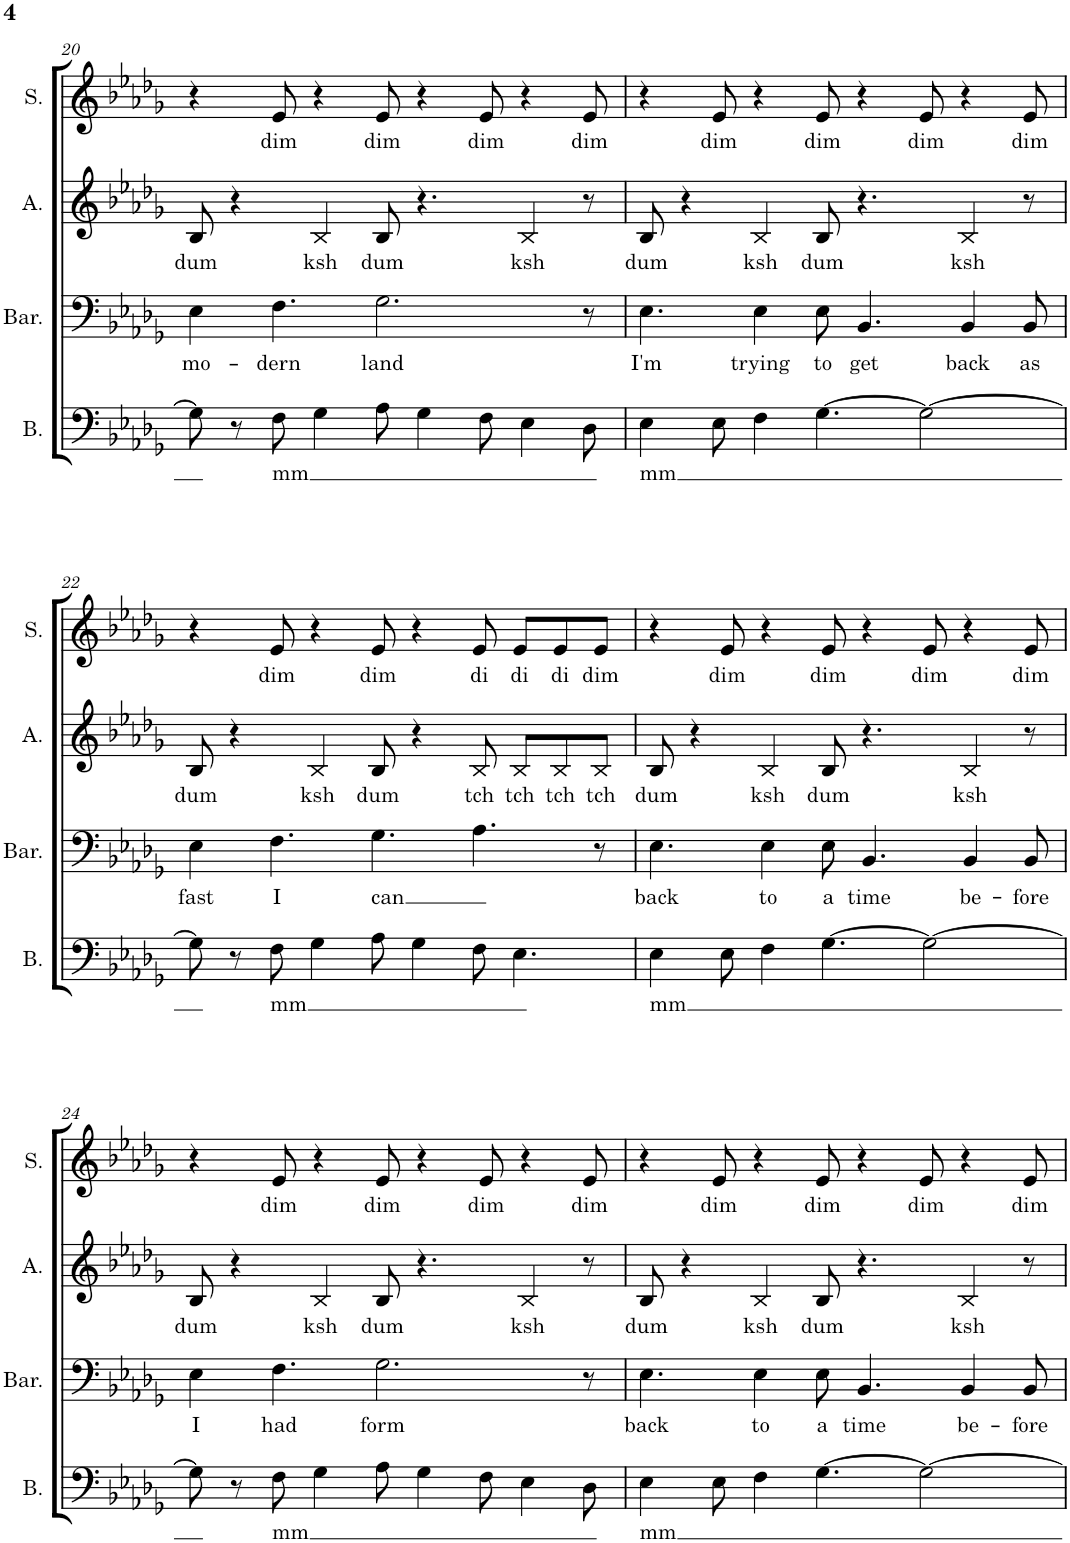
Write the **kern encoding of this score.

**kern	**text	**kern	**text	**kern	**text	**kern	**text
*part4	*part4	*part3	*part3	*part2	*part2	*part1	*part1
*staff4	*staff4	*staff3	*staff3	*staff2	*staff2	*staff1	*staff1
*I"Bass	*	*I"Baritone	*	*I"Alto	*	*I"Soprano	*
*I'B.	*	*I'Bar.	*	*I'A.	*	*I'S.	*
!!LO:PB:g=z
*clefF4	*	*clefF4	*	*clefG2	*	*clefG2	*
*k[b-e-a-d-g-]	*	*k[b-e-a-d-g-]	*	*k[b-e-a-d-g-]	*	*k[b-e-a-d-g-]	*
*M12/8	*	*M12/8	*	*M12/8	*	*M12/8	*
=20	=20	=20	=20	=20	=20	=20	=20
!	!	!	!LO:LY:b	!	!LO:LY:b	!	!
8G-\]	.	4E-\	mo-	8B-/	dum	4r	.
8r	.	.	.	4r	.	.	.
!	!LO:LY:b	!	!LO:LY:b	!	!	!	!LO:LY:b
8F\	mm	4.F\	-dern	.	.	8e-/	dim
!	!	!	!	!	!LO:LY:b	!	!
4G-\	.	.	.	4B-/	ksh	4r	.
!	!	!	!LO:LY:b	!	!LO:LY:b	!	!LO:LY:b
8A-\	.	2.G-\	land	8B-/	dum	8e-/	dim
4G-\	.	.	.	4.r	.	4r	.
!	!	!	!	!	!	!	!LO:LY:b
8F\	.	.	.	.	.	8e-/	dim
!	!	!	!	!	!LO:LY:b	!	!
4E-\	.	.	.	4B-/	ksh	4r	.
!	!	!	!	!	!	!	!LO:LY:b
8D-\	.	8r	.	8r	.	8e-/	dim
=21	=21	=21	=21	=21	=21	=21	=21
!	!LO:LY:b	!	!LO:LY:b	!	!LO:LY:b	!	!
4E-\	mm	4.E-\	I'm	8B-/	dum	4r	.
.	.	.	.	4r	.	.	.
!	!	!	!	!	!	!	!LO:LY:b
8E-\	.	.	.	.	.	8e-/	dim
!	!	!	!LO:LY:b	!	!LO:LY:b	!	!
4F\	.	4E-\	trying	4B-/	ksh	4r	.
!	!	!	!LO:LY:b	!	!LO:LY:b	!	!LO:LY:b
[4.G-\	.	8E-\	to	8B-/	dum	8e-/	dim
!	!	!	!LO:LY:b	!	!	!	!
.	.	4.BB-/	get	4.r	.	4r	.
!	!	!	!	!	!	!	!LO:LY:b
2G-\_	.	.	.	.	.	8e-/	dim
!	!	!	!LO:LY:b	!	!LO:LY:b	!	!
.	.	4BB-/	back	4B-/	ksh	4r	.
!	!	!	!LO:LY:b	!	!	!	!LO:LY:b
.	.	8BB-/	as	8r	.	8e-/	dim
!!LO:LB:g=z
=22	=22	=22	=22	=22	=22	=22	=22
!	!	!	!LO:LY:b	!	!LO:LY:b	!	!
8G-\]	.	4E-\	fast	8B-/	dum	4r	.
8r	.	.	.	4r	.	.	.
!	!LO:LY:b	!	!LO:LY:b	!	!	!	!LO:LY:b
8F\	mm	4.F\	I	.	.	8e-/	dim
!	!	!	!	!	!LO:LY:b	!	!
4G-\	.	.	.	4B-/	ksh	4r	.
!	!	!	!LO:LY:b	!	!LO:LY:b	!	!LO:LY:b
8A-\	.	4.G-\	-can	8B-/	dum	8e-/	dim
4G-\	.	.	.	4r	.	4r	.
!	!	!	!	!	!LO:LY:b	!	!LO:LY:b
8F\	.	4.A-\	.	8B-/	tch	8e-/	di
!	!	!	!	!	!LO:LY:b	!	!LO:LY:b
4.E-\	.	.	.	8B-/L	tch	8e-/L	di
!	!	!	!	!	!LO:LY:b	!	!LO:LY:b
.	.	.	.	8B-/	tch	8e-/	di
!	!	!	!	!	!LO:LY:b	!	!LO:LY:b
.	.	8r	.	8B-/J	tch	8e-/J	dim
=23	=23	=23	=23	=23	=23	=23	=23
!	!LO:LY:b	!	!LO:LY:b	!	!LO:LY:b	!	!
4E-\	mm	4.E-\	back	8B-/	dum	4r	.
.	.	.	.	4r	.	.	.
!	!	!	!	!	!	!	!LO:LY:b
8E-\	.	.	.	.	.	8e-/	dim
!	!	!	!LO:LY:b	!	!LO:LY:b	!	!
4F\	.	4E-\	to	4B-/	ksh	4r	.
!	!	!	!LO:LY:b	!	!LO:LY:b	!	!LO:LY:b
[4.G-\	.	8E-\	a	8B-/	dum	8e-/	dim
!	!	!	!LO:LY:b	!	!	!	!
.	.	4.BB-/	time	4.r	.	4r	.
!	!	!	!	!	!	!	!LO:LY:b
2G-\_	.	.	.	.	.	8e-/	dim
!	!	!	!LO:LY:b	!	!LO:LY:b	!	!
.	.	4BB-/	be-	4B-/	ksh	4r	.
!	!	!	!LO:LY:b	!	!	!	!LO:LY:b
.	.	8BB-/	-fore	8r	.	8e-/	dim
!!LO:LB:g=z
=24	=24	=24	=24	=24	=24	=24	=24
!	!	!	!LO:LY:b	!	!LO:LY:b	!	!
8G-\]	.	4E-\	I	8B-/	dum	4r	.
8r	.	.	.	4r	.	.	.
!	!LO:LY:b	!	!LO:LY:b	!	!	!	!LO:LY:b
8F\	mm	4.F\	had	.	.	8e-/	dim
!	!	!	!	!	!LO:LY:b	!	!
4G-\	.	.	.	4B-/	ksh	4r	.
!	!	!	!LO:LY:b	!	!LO:LY:b	!	!LO:LY:b
8A-\	.	2.G-\	form	8B-/	dum	8e-/	dim
4G-\	.	.	.	4.r	.	4r	.
!	!	!	!	!	!	!	!LO:LY:b
8F\	.	.	.	.	.	8e-/	dim
!	!	!	!	!	!LO:LY:b	!	!
4E-\	.	.	.	4B-/	ksh	4r	.
!	!	!	!	!	!	!	!LO:LY:b
8D-\	.	8r	.	8r	.	8e-/	dim
=25	=25	=25	=25	=25	=25	=25	=25
!	!LO:LY:b	!	!LO:LY:b	!	!LO:LY:b	!	!
4E-\	mm	4.E-\	back	8B-/	dum	4r	.
.	.	.	.	4r	.	.	.
!	!	!	!	!	!	!	!LO:LY:b
8E-\	.	.	.	.	.	8e-/	dim
!	!	!	!LO:LY:b	!	!LO:LY:b	!	!
4F\	.	4E-\	to	4B-/	ksh	4r	.
!	!	!	!LO:LY:b	!	!LO:LY:b	!	!LO:LY:b
[4.G-\	.	8E-\	a	8B-/	dum	8e-/	dim
!	!	!	!LO:LY:b	!	!	!	!
.	.	4.BB-/	time	4.r	.	4r	.
!	!	!	!	!	!	!	!LO:LY:b
2G-\_	.	.	.	.	.	8e-/	dim
!	!	!	!LO:LY:b	!	!LO:LY:b	!	!
.	.	4BB-/	be-	4B-/	ksh	4r	.
!	!	!	!LO:LY:b	!	!	!	!LO:LY:b
.	.	8BB-/	-fore	8r	.	8e-/	dim
=	=	=	=	=	=	=	=
*-	*-	*-	*-	*-	*-	*-	*-
